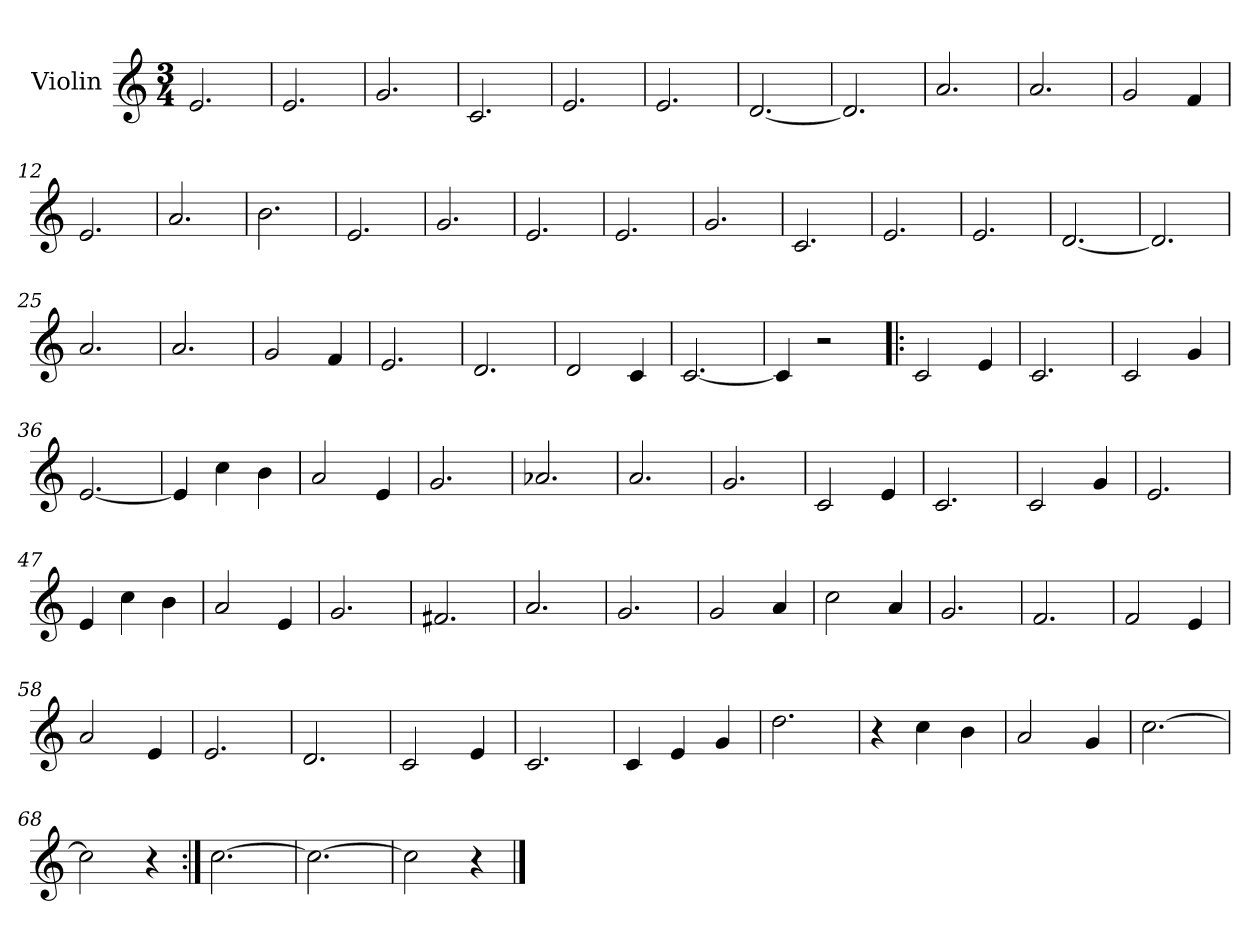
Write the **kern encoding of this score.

**kern
*part1
*staff1
*I"Violin
*I'Vln
*clefG2
*k[]
*C:
*M3/4
=1
2.e/
=2
2.e/
=3
2.g/
=4
2.c/
=5
2.e/
=6
2.e/
=7
[2.d/
=8
2.d/]
=9
2.a/
=10
2.a/
=11
2g/
4f/
!!LO:LB:g=z
=12
2.e/
=13
2.a/
=14
2.b\
=15
2.e/
=16
2.g/
=17
2.e/
=18
2.e/
=19
2.g/
=20
2.c/
=21
2.e/
=22
2.e/
!!LO:LB:g=z
=23
[2.d/
=24
2.d/]
=25
2.a/
=26
2.a/
=27
2g/
4f/
=28
2.e/
=29
2.d/
=30
2d/
4c/
=31
[2.c/
=32
4c/]
2r
=33!|:
2c/
4e/
!!LO:LB:g=z
=34
2.c/
=35
2c/
4g/
=36
[2.e/
=37
4e/]
4cc\
4b\
=38
2a/
4e/
=39
2.g/
=40
2.a-X/
=41
2.a/
=42
2.g/
!!LO:LB:g=z
=43
2c/
4e/
=44
2.c/
=45
2c/
4g/
=46
2.e/
=47
4e/
4cc\
4b\
=48
2a/
4e/
=49
2.g/
=50
2.f#X/
=51
2.a/
=52
2.g/
=53
2g/
4a/
!!LO:LB:g=z
=54
2cc\
4a/
=55
2.g/
=56
2.f/
=57
2f/
4e/
=58
2a/
4e/
=59
2.e/
=60
2.d/
=61
2c/
4e/
=62
2.c/
=63
4c/
4e/
4g/
!!LO:LB:g=z
=64
2.dd\
=65
4r
4cc\
4b\
=66
2a/
4g/
=67
[2.cc\
=68
2cc\]
4r
=69:|!
[2.cc\
=70
2.cc\_
=71
2cc\]
4r
==
*-
